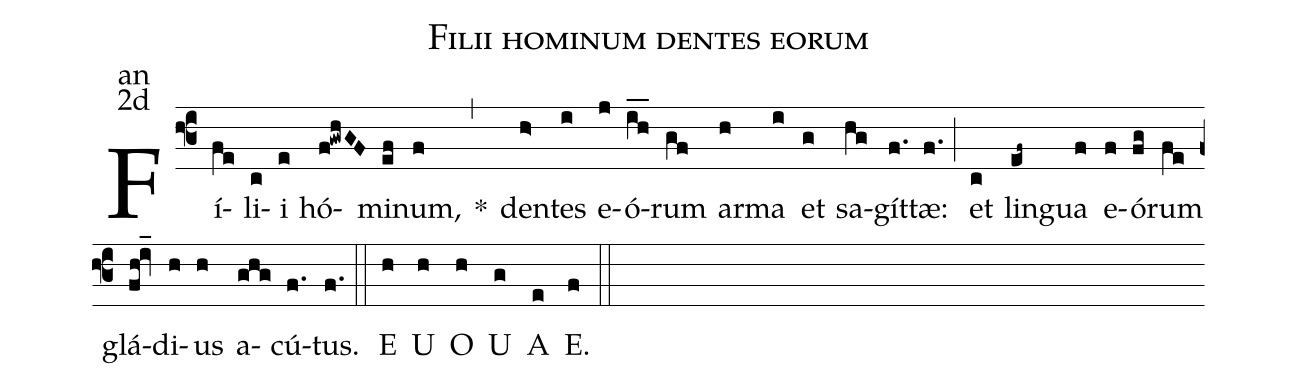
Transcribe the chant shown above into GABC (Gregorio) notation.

name:Filii hominum dentes eorum;
office-part:an;
mode:2d;
%%
(f3) Fí(fe)li(c)i(e) hó(f!gwhGF)mi(ef)num,(f) <sp>*</sp>(,)
den(h>)tes(i) e(j)ó(ih__)rum(gf) ar(h)ma(i) et(g) sa(hg)gít(f.)tæ:(f.) (;)
et(c) lin(ef~)gua(f) e(f)ó(fg)rum(fe) glá(fh!iv_)di(h)us(h) a(ghg)cú(f.)tus.(f.) (::)
<eu>E(h) U(h) O(h) U(g) A(e) E.(f) </eu>(::)
